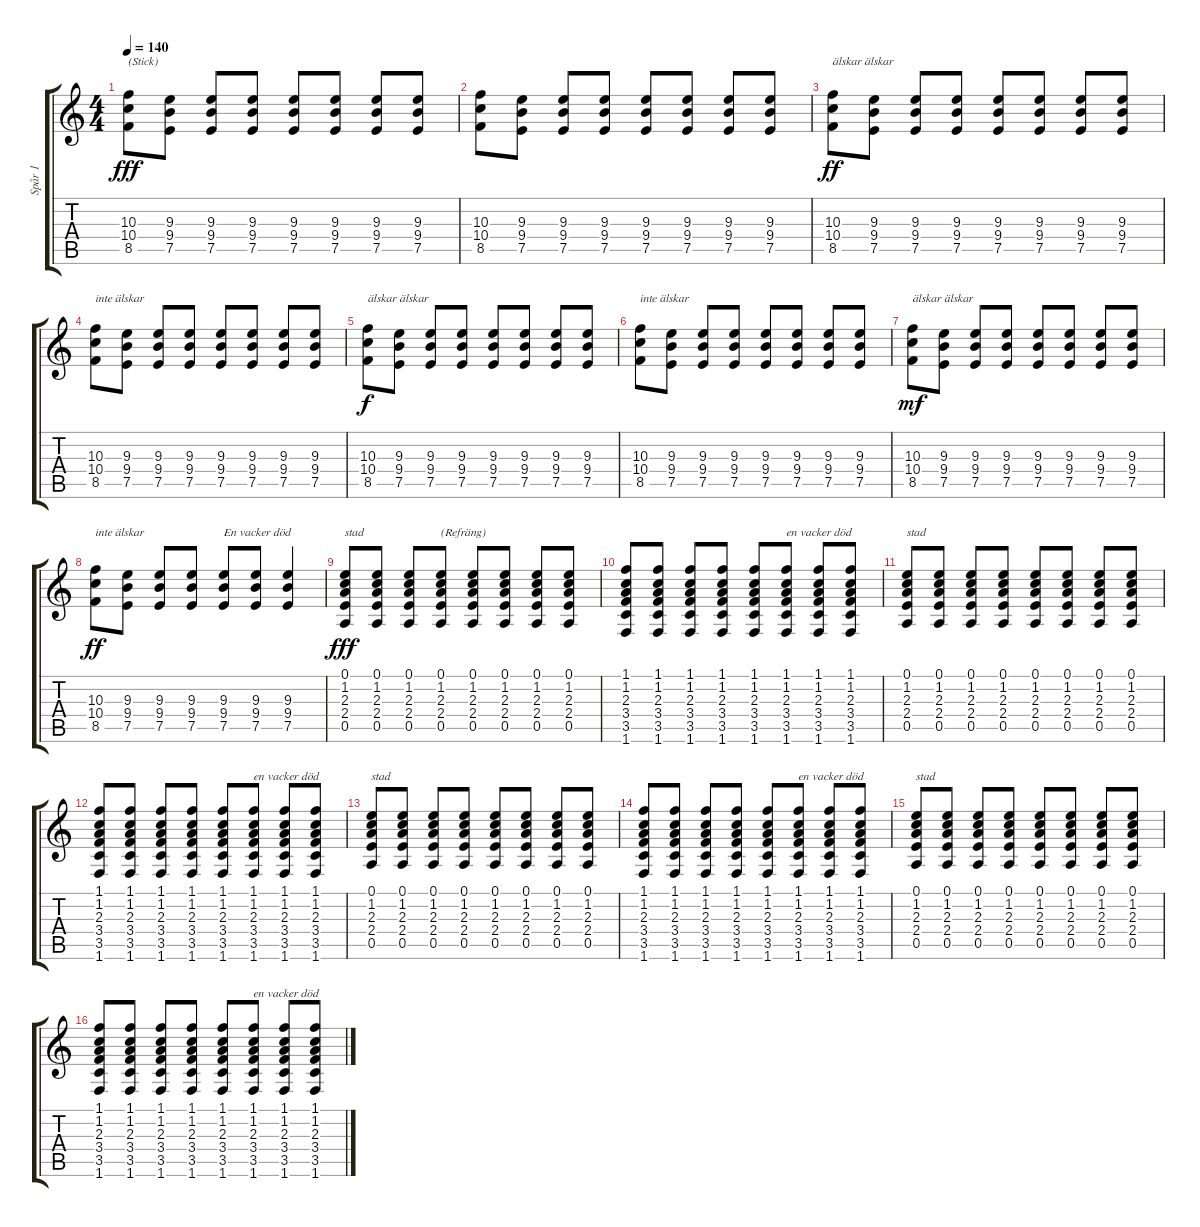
\track ("Spår 1" "Spår 1") {instrument distortionguitar}
\staff {score tabs}
\tuning (E4 B3 G3 D3 A2 E2) {hide}
\ts (4 4)
\tempo 140
\clef g2
\ks c
(10.3 10.4 8.5).8{txt "(Stick)" dy fff} (9.3 9.4 7.5).8 (9.3 9.4 7.5).8 (9.3 9.4 7.5).8 (9.3 9.4 7.5).8 (9.3 9.4 7.5).8 (9.3 9.4 7.5).8 (9.3 9.4 7.5).8 |
(10.3 10.4 8.5).8 (9.3 9.4 7.5).8 (9.3 9.4 7.5).8 (9.3 9.4 7.5).8 (9.3 9.4 7.5).8 (9.3 9.4 7.5).8 (9.3 9.4 7.5).8 (9.3 9.4 7.5).8 |
(10.3 10.4 8.5).8{txt "älskar älskar" dy ff} (9.3 9.4 7.5).8 (9.3 9.4 7.5).8 (9.3 9.4 7.5).8 (9.3 9.4 7.5).8 (9.3 9.4 7.5).8 (9.3 9.4 7.5).8 (9.3 9.4 7.5).8 |
(10.3 10.4 8.5).8{txt "inte älskar"} (9.3 9.4 7.5).8 (9.3 9.4 7.5).8 (9.3 9.4 7.5).8 (9.3 9.4 7.5).8 (9.3 9.4 7.5).8 (9.3 9.4 7.5).8 (9.3 9.4 7.5).8 |
(10.3 10.4 8.5).8{txt "älskar älskar" dy f} (9.3 9.4 7.5).8 (9.3 9.4 7.5).8 (9.3 9.4 7.5).8 (9.3 9.4 7.5).8 (9.3 9.4 7.5).8 (9.3 9.4 7.5).8 (9.3 9.4 7.5).8 |
(10.3 10.4 8.5).8{txt "inte älskar"} (9.3 9.4 7.5).8 (9.3 9.4 7.5).8 (9.3 9.4 7.5).8 (9.3 9.4 7.5).8 (9.3 9.4 7.5).8 (9.3 9.4 7.5).8 (9.3 9.4 7.5).8 |
(10.3 10.4 8.5).8{txt "älskar älskar" dy mf} (9.3 9.4 7.5).8 (9.3 9.4 7.5).8 (9.3 9.4 7.5).8 (9.3 9.4 7.5).8 (9.3 9.4 7.5).8 (9.3 9.4 7.5).8 (9.3 9.4 7.5).8 |
(10.3 10.4 8.5).8{txt "inte älskar" dy ff} (9.3 9.4 7.5).8 (9.3 9.4 7.5).8 (9.3 9.4 7.5).8 (9.3 9.4 7.5).8{txt "En vacker död"} (9.3 9.4 7.5).8 (9.3 9.4 7.5).4 |
(0.1 1.2 2.3 2.4 0.5).8{txt "stad" dy fff} (0.1 1.2 2.3 2.4 0.5).8 (0.1 1.2 2.3 2.4 0.5).8 (0.1 1.2 2.3 2.4 0.5).8{txt "(Refräng)"} (0.1 1.2 2.3 2.4 0.5).8 (0.1 1.2 2.3 2.4 0.5).8 (0.1 1.2 2.3 2.4 0.5).8 (0.1 1.2 2.3 2.4 0.5).8 |
(1.1 1.2 2.3 3.4 3.5 1.6).8 (1.1 1.2 2.3 3.4 3.5 1.6).8 (1.1 1.2 2.3 3.4 3.5 1.6).8 (1.1 1.2 2.3 3.4 3.5 1.6).8 (1.1 1.2 2.3 3.4 3.5 1.6).8 (1.1 1.2 2.3 3.4 3.5 1.6).8{txt "en vacker död"} (1.1 1.2 2.3 3.4 3.5 1.6).8 (1.1 1.2 2.3 3.4 3.5 1.6).8 |
(0.1 1.2 2.3 2.4 0.5).8{txt "stad"} (0.1 1.2 2.3 2.4 0.5).8 (0.1 1.2 2.3 2.4 0.5).8 (0.1 1.2 2.3 2.4 0.5).8 (0.1 1.2 2.3 2.4 0.5).8 (0.1 1.2 2.3 2.4 0.5).8 (0.1 1.2 2.3 2.4 0.5).8 (0.1 1.2 2.3 2.4 0.5).8 |
(1.1 1.2 2.3 3.4 3.5 1.6).8 (1.1 1.2 2.3 3.4 3.5 1.6).8 (1.1 1.2 2.3 3.4 3.5 1.6).8 (1.1 1.2 2.3 3.4 3.5 1.6).8 (1.1 1.2 2.3 3.4 3.5 1.6).8 (1.1 1.2 2.3 3.4 3.5 1.6).8{txt "en vacker död"} (1.1 1.2 2.3 3.4 3.5 1.6).8 (1.1 1.2 2.3 3.4 3.5 1.6).8 |
(0.1 1.2 2.3 2.4 0.5).8{txt "stad"} (0.1 1.2 2.3 2.4 0.5).8 (0.1 1.2 2.3 2.4 0.5).8 (0.1 1.2 2.3 2.4 0.5).8 (0.1 1.2 2.3 2.4 0.5).8 (0.1 1.2 2.3 2.4 0.5).8 (0.1 1.2 2.3 2.4 0.5).8 (0.1 1.2 2.3 2.4 0.5).8 |
(1.1 1.2 2.3 3.4 3.5 1.6).8 (1.1 1.2 2.3 3.4 3.5 1.6).8 (1.1 1.2 2.3 3.4 3.5 1.6).8 (1.1 1.2 2.3 3.4 3.5 1.6).8 (1.1 1.2 2.3 3.4 3.5 1.6).8 (1.1 1.2 2.3 3.4 3.5 1.6).8{txt "en vacker död"} (1.1 1.2 2.3 3.4 3.5 1.6).8 (1.1 1.2 2.3 3.4 3.5 1.6).8 |
(0.1 1.2 2.3 2.4 0.5).8{txt "stad"} (0.1 1.2 2.3 2.4 0.5).8 (0.1 1.2 2.3 2.4 0.5).8 (0.1 1.2 2.3 2.4 0.5).8 (0.1 1.2 2.3 2.4 0.5).8 (0.1 1.2 2.3 2.4 0.5).8 (0.1 1.2 2.3 2.4 0.5).8 (0.1 1.2 2.3 2.4 0.5).8 |
(1.1 1.2 2.3 3.4 3.5 1.6).8 (1.1 1.2 2.3 3.4 3.5 1.6).8 (1.1 1.2 2.3 3.4 3.5 1.6).8 (1.1 1.2 2.3 3.4 3.5 1.6).8 (1.1 1.2 2.3 3.4 3.5 1.6).8 (1.1 1.2 2.3 3.4 3.5 1.6).8{txt "en vacker död"} (1.1 1.2 2.3 3.4 3.5 1.6).8 (1.1 1.2 2.3 3.4 3.5 1.6).8
